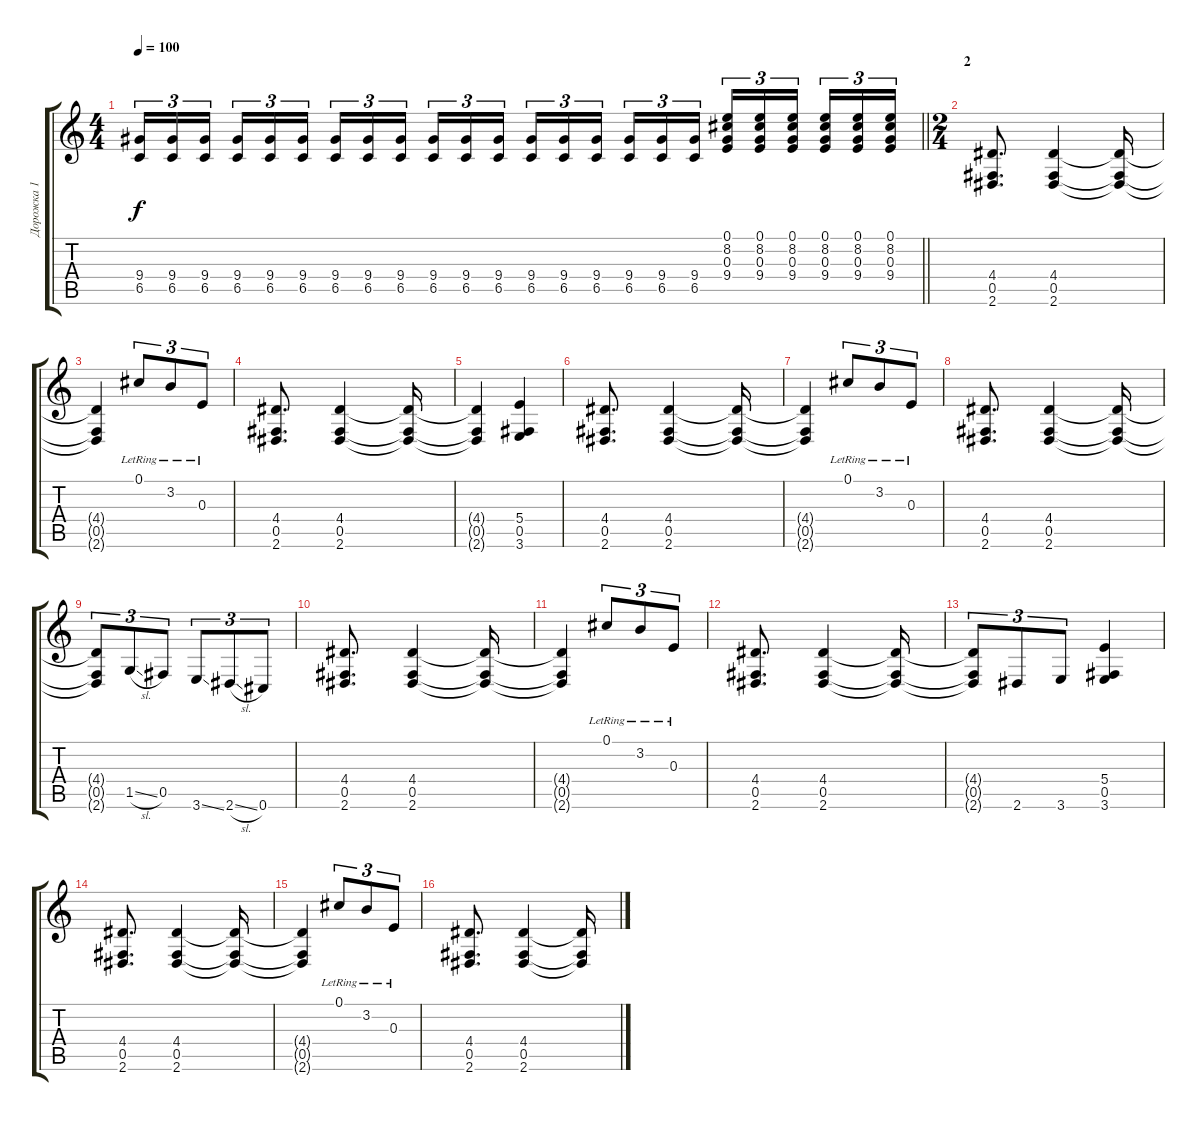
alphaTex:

\track ("Дорожка 1" "Дорожка 1") {instrument distortionguitar}
\staff {score tabs}
\tuning (Db4 Ab3 E3 B2 Gb2 Db2) {hide}
\ts (4 4)
\tempo 100
\clef g2
\barLineRight lightlight
\ks c
(9.4 6.5).16{tu (3 2) dy f} (9.4 6.5).16{tu (3 2)} (9.4 6.5).16{tu (3 2) beam splitsecondary} (9.4 6.5).16{tu (3 2)} (9.4 6.5).16{tu (3 2)} (9.4 6.5).16{tu (3 2)} (9.4 6.5).16{tu (3 2)} (9.4 6.5).16{tu (3 2)} (9.4 6.5).16{tu (3 2) beam splitsecondary} (9.4 6.5).16{tu (3 2)} (9.4 6.5).16{tu (3 2)} (9.4 6.5).16{tu (3 2)} (9.4 6.5).16{tu (3 2)} (9.4 6.5).16{tu (3 2)} (9.4 6.5).16{tu (3 2) beam splitsecondary} (9.4 6.5).16{tu (3 2)} (9.4 6.5).16{tu (3 2)} (9.4 6.5).16{tu (3 2)} (0.1 8.2 0.3 9.4).16{tu (3 2)} (0.1 8.2 0.3 9.4).16{tu (3 2)} (0.1 8.2 0.3 9.4).16{tu (3 2) beam splitsecondary} (0.1 8.2 0.3 9.4).16{tu (3 2)} (0.1 8.2 0.3 9.4).16{tu (3 2)} (0.1 8.2 0.3 9.4).16{tu (3 2)} |
\ts (2 4)
\section ("" "2")
(4.4 0.5 2.6).8{d} (4.4 0.5 2.6).4 (4.4{t} 0.5{t} 2.6{t}).16 |
(4.4{t} 0.5{t} 2.6{t}).4 0.1{lr}.8{tu (3 2)} 3.2{lr}.8{tu (3 2)} 0.3{lr}.8{tu (3 2)} |
(4.4 0.5 2.6).8{d} (4.4 0.5 2.6).4 (4.4{t} 0.5{t} 2.6{t}).16 |
(4.4{t} 0.5{t} 2.6{t}).4 (5.4 0.5 3.6).4 |
(4.4 0.5 2.6).8{d} (4.4 0.5 2.6).4 (4.4{t} 0.5{t} 2.6{t}).16 |
(4.4{t} 0.5{t} 2.6{t}).4 0.1{lr}.8{tu (3 2)} 3.2{lr}.8{tu (3 2)} 0.3{lr}.8{tu (3 2)} |
(4.4 0.5 2.6).8{d} (4.4 0.5 2.6).4 (4.4{t} 0.5{t} 2.6{t}).16 |
(4.4{t} 0.5{t} 2.6{t}).8{tu (3 2)} 1.5{sl}.8{tu (3 2)} 0.5.8{tu (3 2)} 3.6{ss}.8{tu (3 2)} 2.6{sl}.8{tu (3 2)} 0.6.8{tu (3 2)} |
(4.4 0.5 2.6).8{d} (4.4 0.5 2.6).4 (4.4{t} 0.5{t} 2.6{t}).16 |
(4.4{t} 0.5{t} 2.6{t}).4 0.1{lr}.8{tu (3 2)} 3.2{lr}.8{tu (3 2)} 0.3{lr}.8{tu (3 2)} |
(4.4 0.5 2.6).8{d} (4.4 0.5 2.6).4 (4.4{t} 0.5{t} 2.6{t}).16 |
(4.4{t} 0.5{t} 2.6{t}).8{tu (3 2)} 2.6.8{tu (3 2)} 3.6.8{tu (3 2)} (5.4 0.5 3.6).4 |
(4.4 0.5 2.6).8{d} (4.4 0.5 2.6).4 (4.4{t} 0.5{t} 2.6{t}).16 |
(4.4{t} 0.5{t} 2.6{t}).4 0.1{lr}.8{tu (3 2)} 3.2{lr}.8{tu (3 2)} 0.3{lr}.8{tu (3 2)} |
(4.4 0.5 2.6).8{d} (4.4 0.5 2.6).4 (4.4{t} 0.5{t} 2.6{t}).16
